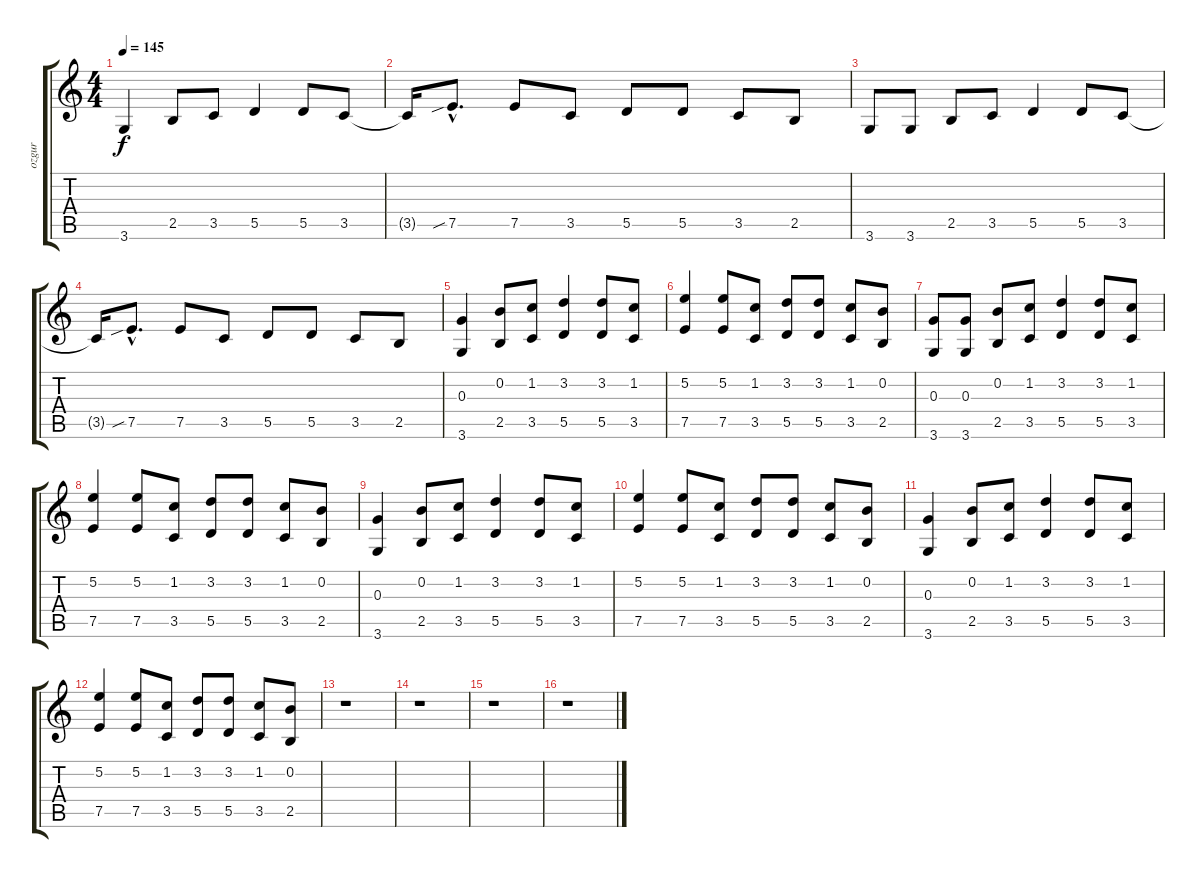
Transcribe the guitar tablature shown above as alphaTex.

\track ("ozgur" "ozgur") {instrument overdrivenguitar}
\staff {score tabs}
\tuning (E4 B3 G3 D3 A2 E2) {hide}
\ts (4 4)
\tempo 145
\clef g2
\ks c
3.6.4{dy f instrument overdrivenguitar} 2.5.8 3.5.8 5.5.4 5.5.8 3.5.8 |
3.5{t}.16 7.5{sib hac}.8{d} 7.5.8 3.5.8 5.5.8 5.5.8 3.5.8 2.5.8 |
3.6.8 3.6.8 2.5.8 3.5.8 5.5.4 5.5.8 3.5.8 |
3.5{t}.16 7.5{sib hac}.8{d} 7.5.8 3.5.8 5.5.8 5.5.8 3.5.8 2.5.8 |
(0.3 3.6).4 (0.2 2.5).8 (1.2 3.5).8 (3.2 5.5).4 (3.2 5.5).8 (1.2 3.5).8 |
(5.2 7.5).4 (5.2 7.5).8 (1.2 3.5).8 (3.2 5.5).8 (3.2 5.5).8 (1.2 3.5).8 (0.2 2.5).8 |
(0.3 3.6).8 (0.3 3.6).8 (0.2 2.5).8 (1.2 3.5).8 (3.2 5.5).4 (3.2 5.5).8 (1.2 3.5).8 |
(5.2 7.5).4 (5.2 7.5).8 (1.2 3.5).8 (3.2 5.5).8 (3.2 5.5).8 (1.2 3.5).8 (0.2 2.5).8 |
(0.3 3.6).4 (0.2 2.5).8 (1.2 3.5).8 (3.2 5.5).4 (3.2 5.5).8 (1.2 3.5).8 |
(5.2 7.5).4 (5.2 7.5).8 (1.2 3.5).8 (3.2 5.5).8 (3.2 5.5).8 (1.2 3.5).8 (0.2 2.5).8 |
(0.3 3.6).4 (0.2 2.5).8 (1.2 3.5).8 (3.2 5.5).4 (3.2 5.5).8 (1.2 3.5).8 |
(5.2 7.5).4 (5.2 7.5).8 (1.2 3.5).8 (3.2 5.5).8 (3.2 5.5).8 (1.2 3.5).8 (0.2 2.5).8 |
r.1 |
r.1 |
r.1 |
r.1
